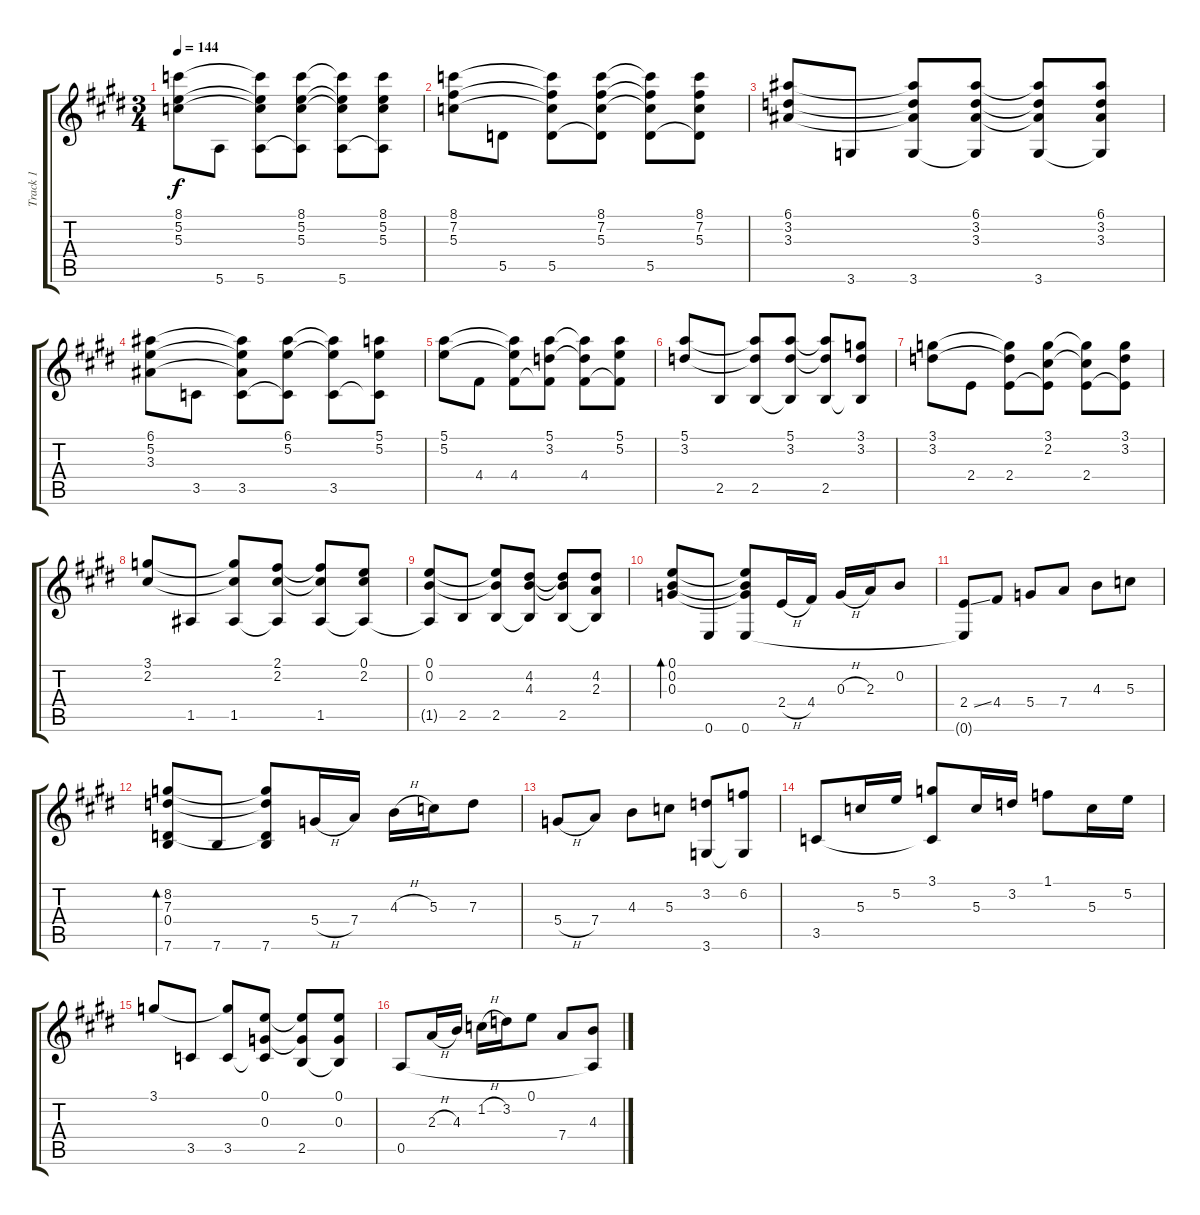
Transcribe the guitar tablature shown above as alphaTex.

\track ("Track 1" "Track 1") {instrument acousticguitarnylon}
\staff {score tabs}
\tuning (E4 B3 G3 D3 A2 E2) {hide}
\ts (3 4)
\tempo 144
\clef g2
\ks e
(8.1 5.2 5.3).8{dy f} 5.6.8 (8.1{t} 5.2{t} 5.3{t} 5.6).8 (8.1 5.2 5.3 5.6{t}).8 (8.1{t} 5.2{t} 5.3{t} 5.6).8 (8.1 5.2 5.3 5.6{t}).8 |
(8.1 7.2 5.3).8 5.5.8 (8.1{t} 7.2{t} 5.3{t} 5.5).8 (8.1 7.2 5.3 5.5{t}).8 (8.1{t} 7.2{t} 5.3{t} 5.5).8 (8.1 7.2 5.3 5.5{t}).8 |
(6.1 3.2 3.3).8 3.6.8 (6.1{t} 3.2{t} 3.3{t} 3.6).8 (6.1 3.2 3.3 3.6{t}).8 (6.1{t} 3.2{t} 3.3{t} 3.6).8 (6.1 3.2 3.3 3.6{t}).8 |
(6.1 5.2 3.3).8 3.5.8 (6.1{t} 5.2{t} 3.3{t} 3.5).8 (6.1 5.2 3.5{t}).8 (6.1{t} 5.2{t} 3.5).8 (5.1 5.2 3.5{t}).8 |
(5.1 5.2).8 4.4.8 (5.1{t} 5.2{t} 4.4).8 (5.1 3.2 4.4{t}).8 (5.1{t} 3.2{t} 4.4).8 (5.1 5.2 4.4{t}).8 |
(5.1 3.2).8 2.5.8 (5.1{t} 3.2{t} 2.5).8 (5.1 3.2 2.5{t}).8 (5.1{t} 3.2{t} 2.5).8 (3.1 3.2 2.5{t}).8 |
(3.1 3.2).8 2.4.8 (3.1{t} 3.2{t} 2.4).8 (3.1 2.2 2.4{t}).8 (3.1{t} 2.2{t} 2.4).8 (3.1 3.2 2.4{t}).8 |
(3.1 2.2).8 1.5.8 (3.1{t} 2.2{t} 1.5).8 (2.1 2.2 1.5{t}).8 (2.1{t} 2.2{t} 1.5).8 (0.1 2.2 1.5{t}).8 |
(0.1 0.2 1.5{t}).8{volume 13} 2.5.8 (0.1{t} 0.2{t} 2.5).8 (4.2 4.3 2.5{t}).8 (4.2{t} 4.3{t} 2.5).8 (4.2 2.3 2.5{t}).8 |
(0.1 0.2 0.3).8{bd 120} 0.6.8 (0.1{t} 0.2{t} 0.3{t} 0.6).8 2.4{h}.16 4.4.16 0.3{h}.16 2.3.16 0.2.8 |
(2.4{ss} 0.6{t}).8 4.4.8 5.4.8 7.4.8 4.3.8 5.3.8 |
(8.2 7.3 0.4 7.6).8{bd 120} 7.6.8 (8.2{t} 7.3{t} 0.4{t} 7.6).8 5.4{h}.16 7.4.16 4.3{h}.16 5.3.16 7.3.8 |
5.4{h}.8 7.4.8 4.3.8 5.3.8 (3.2 3.6).8 (6.2 3.6{t}).8 |
3.5.8 5.3.16 5.2.16 (3.1 3.5{t}).8 5.3.16 3.2.16 1.1.8 5.3.16 5.2.16 |
3.1.8 3.5.8 (3.1{t} 3.5).8 (0.1 0.3 3.5{t}).8 (0.1{t} 0.3{t} 2.5).8 (0.1 0.3 2.5{t}).8 |
0.5.8 2.3{h}.16 4.3.16 1.2{h}.16 3.2.16 0.1.8 7.4.8 (4.3 0.5{t}).8
